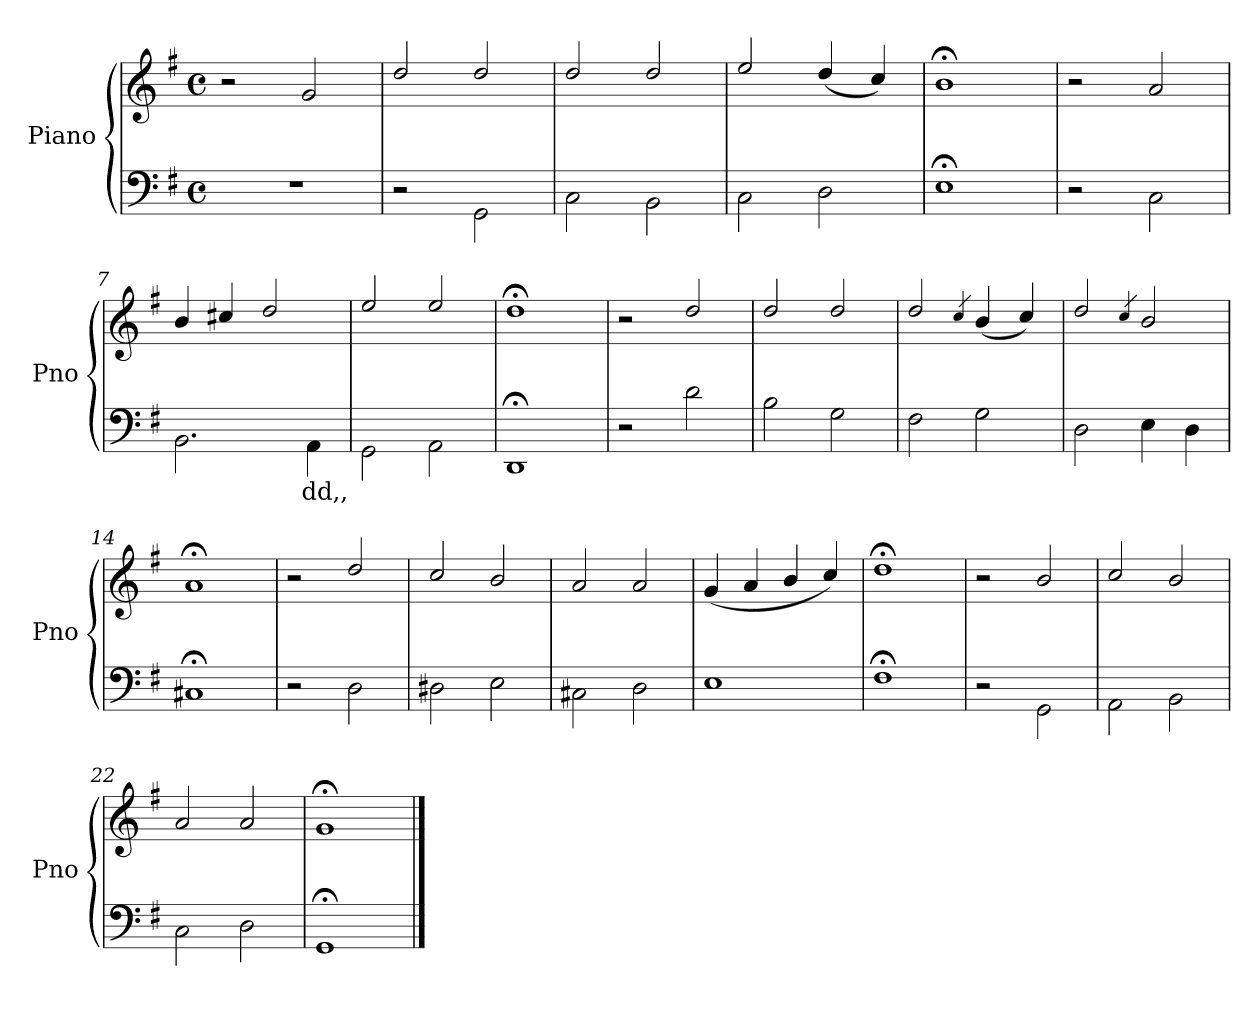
**kern	**text	**kern
*part1	*part1	*part1
*staff2	*staff2	*staff1
*I"Piano	*	*
*I'Pno	*	*
*clefF4	*	*clefG2
*k[f#]	*	*k[f#]
*G:	*	*G:
*M4/4	*	*M4/4
*met(c)	*	*met(c)
=1	=1	=1
1r	.	2r
.	.	2g/
=2	=2	=2
2r	.	2dd/
2GG\	.	2dd/
=3	=3	=3
2C\	.	2dd/
2BB\	.	2dd/
=4	=4	=4
2C\	.	2ee/
2D\	.	(4dd/
.	.	4cc/)
=5	=5	=5
1E;\	.	1b;</
=6	=6	=6
2r	.	2r
2C\	.	2a/
=7	=7	=7
2.BB\	.	4b/
.	.	4cc#X/
.	.	2dd/
!	!LO:LY:a	!
4AA\	dd,,	.
=8	=8	=8
2GG\	.	2ee/
2AA\	.	2ee/
=9	=9	=9
1DD;\	.	1dd;</
!!LO:LB:g=z
=10	=10	=10
2r	.	2r
2d\	.	2dd/
=11	=11	=11
2B\	.	2dd/
2G\	.	2dd/
=12	=12	=12
2F#\	.	2dd/
.	.	4qcc/
2G\	.	(4b/
.	.	4cc/)
=13	=13	=13
2D\	.	2dd/
.	.	4qcc/
4E\	.	2b/
4D\	.	.
=14	=14	=14
1C#X;\	.	1a;</
=15	=15	=15
2r	.	2r
2D\	.	2dd/
=16	=16	=16
2D#X\	.	2cc/
2E\	.	2b/
=17	=17	=17
2C#X\	.	2a/
2D\	.	2a/
=18	=18	=18
1E\	.	(4g/
.	.	4a/
.	.	4b/
.	.	4cc/)
=19	=19	=19
1F#;\	.	1dd;</
!!LO:LB:g=z
=20	=20	=20
2r	.	2r
2GG\	.	2b/
=21	=21	=21
2AA\	.	2cc/
2BB\	.	2b/
=22	=22	=22
2C\	.	2a/
2D\	.	2a/
=23	=23	=23
1GG;\	.	1g;</
==	==	==
*-	*-	*-
